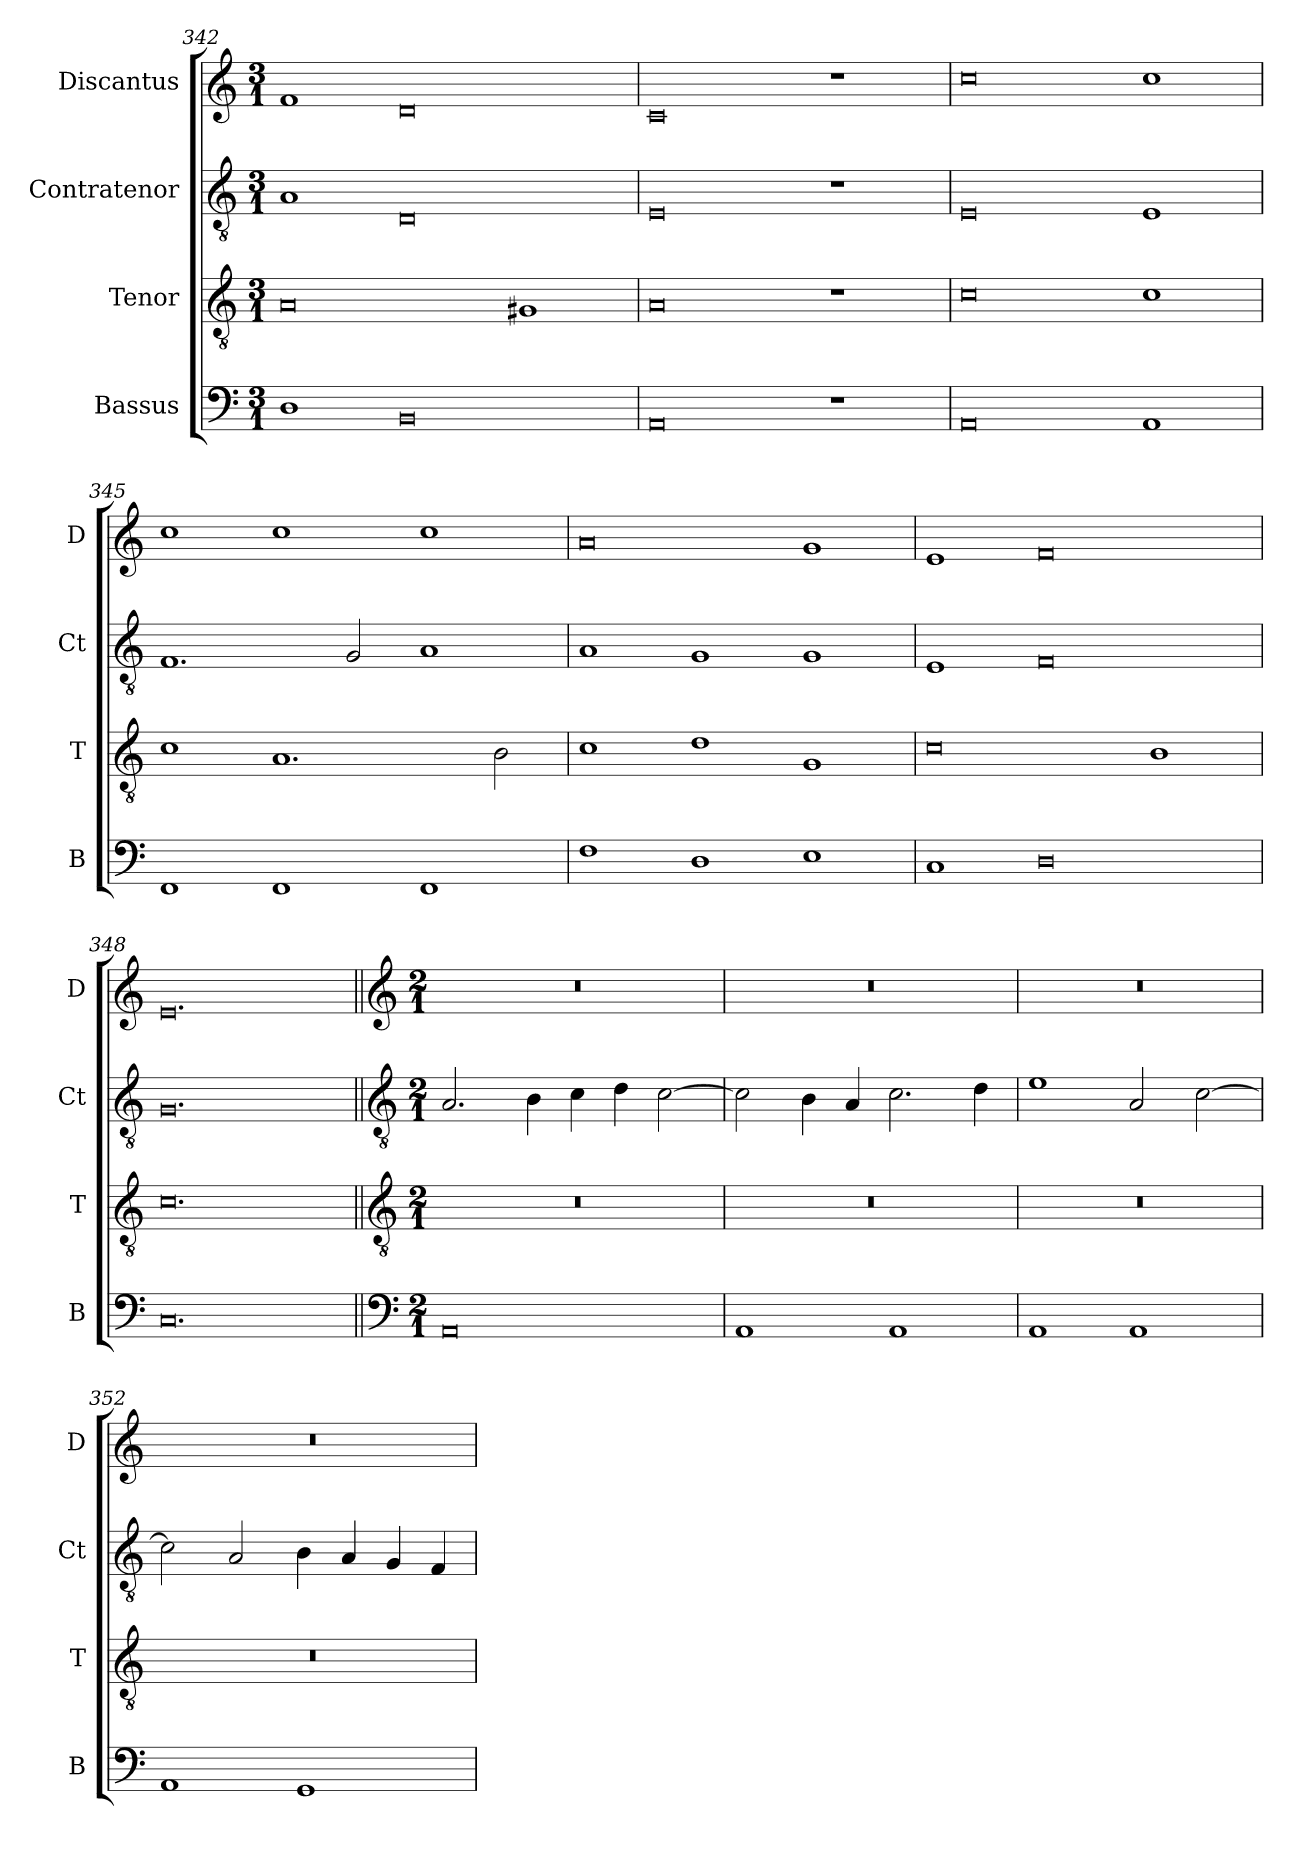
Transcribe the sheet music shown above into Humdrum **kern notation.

**kern	**kern	**kern	**kern
*part4	*part3	*part2	*part1
*staff4	*staff3	*staff2	*staff1
*I"Bassus	*I"Tenor	*I"Contratenor	*I"Discantus
*I'B	*I'T	*I'Ct	*I'D
*clefF4	*clefGv2	*clefGv2	*clefG2
*k[]	*k[]	*k[]	*k[]
*M3/1	*M3/1	*M3/1	*M3/1
=342	=342	=342	=342
1D	0A	1A	1f
0BB	.	0D	0d
.	1G#X	.	.
=343	=343	=343	=343
0AA	0A	0E	0c
1r	1r	1r	1r
=344	=344	=344	=344
0AA	0c	0E	0cc
1AA	1c	1E	1cc
=345	=345	=345	=345
1FF	1c	1.F	1cc
1FF	1.A	.	1cc
.	.	2G/	.
1FF	.	1A	1cc
.	2B\	.	.
=346	=346	=346	=346
1F	1c	1A	0a
1D	1d	1G	.
1E	1G	1G	1g
=347	=347	=347	=347
1C	0c	1E	1e
0D	.	0F	0f
.	1B	.	.
=348	=348	=348	=348
0.C	0.c	0.G	0.e
!!LO:LB:g=z
=349||	=349||	=349||	=349||
*clefF4	*clefGv2	*clefGv2	*clefG2
*k[]	*k[]	*k[]	*k[]
*M2/1	*M2/1	*M2/1	*M2/1
0AA	0r	2.A/	0r
.	.	4B\	.
.	.	4c\	.
.	.	4d\	.
.	.	[2c\	.
=350	=350	=350	=350
1AA	0r	2c\]	0r
.	.	4B\	.
.	.	4A/	.
1AA	.	2.c\	.
.	.	4d\	.
=351	=351	=351	=351
1AA	0r	1e	0r
1AA	.	2A/	.
.	.	[2c\	.
=352	=352	=352	=352
1AA	0r	2c\]	0r
.	.	2A/	.
1GG	.	4B\	.
.	.	4A/	.
.	.	4G/	.
.	.	4F/	.
=	=	=	=
*-	*-	*-	*-
